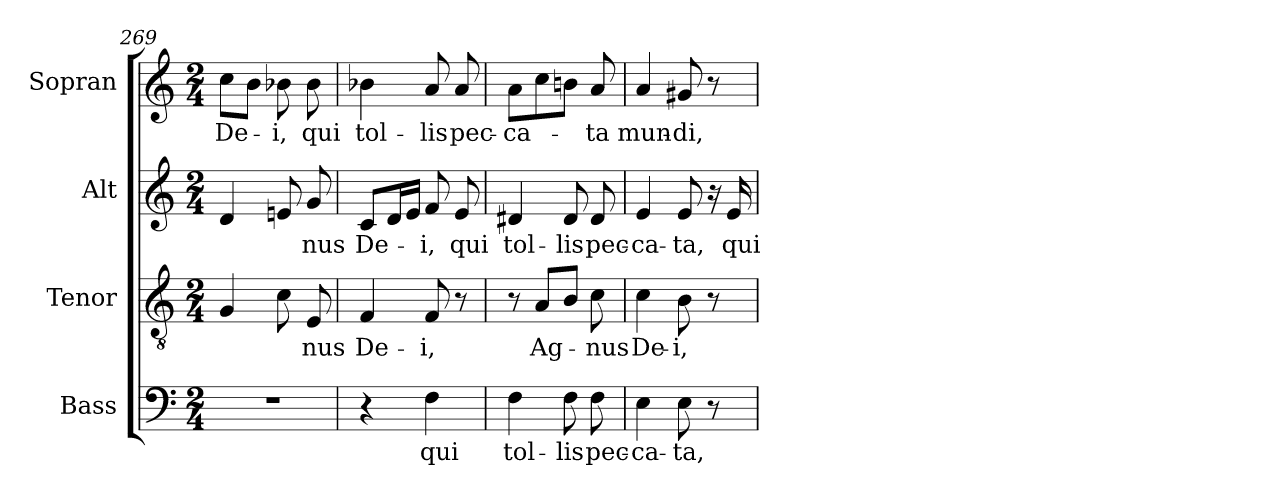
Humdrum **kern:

**kern	**text	**kern	**text	**kern	**text	**kern	**text
*part4	*part4	*part3	*part3	*part2	*part2	*part1	*part1
*staff4	*staff4	*staff3	*staff3	*staff2	*staff2	*staff1	*staff1
*I"Bass	*	*I"Tenor	*	*I"Alt	*	*I"Sopran	*
*I'B.	*	*I'T.	*	*I'A.	*	*I'S.	*
*clefF4	*	*clefGv2	*	*clefG2	*	*clefG2	*
*k[]	*	*k[]	*	*k[]	*	*k[]	*
*C:	*	*C:	*	*C:	*	*C:	*
*M2/4	*	*M2/4	*	*M2/4	*	*M2/4	*
=269	=269	=269	=269	=269	=269	=269	=269
!	!	!	!	!	!	!	!LO:LY:b
2r	.	4G/	.	4d/	.	8cc\L	De-
.	.	.	.	.	.	8b\J	.
!	!	!	!	!	!	!	!LO:LY:b
.	.	8c\	.	8en/	.	8b-X\	-i,
!	!	!	!LO:LY:b	!	!LO:LY:b	!	!LO:LY:b
.	.	8E/	-nus	8g/	-nus	8b-\	qui
=270	=270	=270	=270	=270	=270	=270	=270
!	!	!	!LO:LY:b	!	!LO:LY:b	!	!LO:LY:b
4r	.	4F/	De-	8c/L	De-	4b-X\	tol-
.	.	.	.	16d/L	.	.	.
.	.	.	.	16e/JJ	.	.	.
!	!LO:LY:b	!	!LO:LY:b	!	!LO:LY:b	!	!LO:LY:b
4F\	qui	8F/	-i,	8f/	-i,	8a/	-lis
!	!	!	!	!	!LO:LY:b	!	!LO:LY:b
.	.	8r	.	8e/	qui	8a/	pec-
=271	=271	=271	=271	=271	=271	=271	=271
!	!LO:LY:b	!	!	!	!LO:LY:b	!	!LO:LY:b
4F\	tol-	8r	.	4d#X/	tol-	8a\L	-ca-
!	!	!	!LO:LY:b	!	!	!	!
.	.	8A/L	Ag-	.	.	8cc\	.
!	!LO:LY:b	!	!	!	!LO:LY:b	!	!
8F\	-lis	8B/J	.	8d#/	-lis	8bn\J	.
!	!LO:LY:b	!	!LO:LY:b	!	!LO:LY:b	!	!LO:LY:b
8F\	pec-	8c\	-nus	8d#/	pec-	8a/	-ta
!!LO:LB:g=z
=272	=272	=272	=272	=272	=272	=272	=272
!	!LO:LY:b	!	!LO:LY:b	!	!LO:LY:b	!	!LO:LY:b
4E\	-ca-	4c\	De-	4e/	-ca-	4a/	mun-
!	!LO:LY:b	!	!LO:LY:b	!	!LO:LY:b	!	!LO:LY:b
8E\	-ta,	8B\	-i,	8e/	-ta,	8g#X/	-di,
8r	.	8r	.	16r	.	8r	.
!	!	!	!	!	!LO:LY:b	!	!
.	.	.	.	16e/	qui	.	.
=	=	=	=	=	=	=	=
*-	*-	*-	*-	*-	*-	*-	*-
